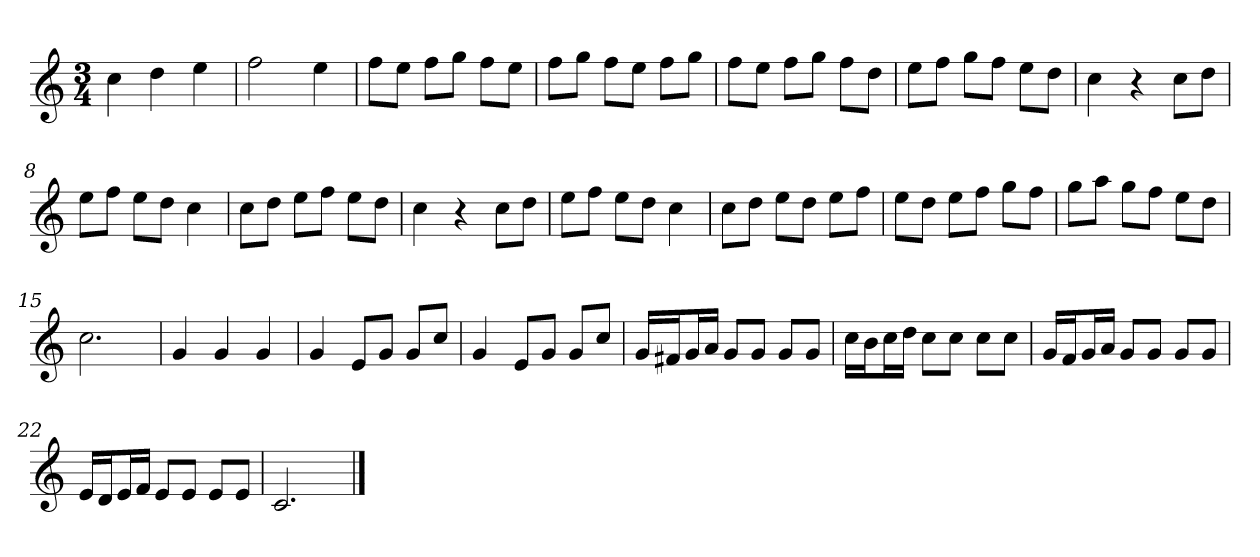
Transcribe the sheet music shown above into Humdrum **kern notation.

**kern
*part1
*staff1
*clefG2
*k[]
*C:
*M3/4
*MM120
=1
4cc
4dd
4ee
=2
2ff
4ee
=3
8ff\L
8ee\J
8ff\L
8gg\J
8ff\L
8ee\J
=4
8ff\L
8gg\J
8ff\L
8ee\J
8ff\L
8gg\J
=5
8ff\L
8ee\J
8ff\L
8gg\J
8ff\L
8dd\J
=6
8ee\L
8ff\J
8gg\L
8ff\J
8ee\L
8dd\J
=7
4cc
4r
8cc\L
8dd\J
=8
8ee\L
8ff\J
8ee\L
8dd\J
4cc
=9
8cc\L
8dd\J
8ee\L
8ff\J
8ee\L
8dd\J
=10
4cc
4r
8cc\L
8dd\J
=11
8ee\L
8ff\J
8ee\L
8dd\J
4cc
=12
8cc\L
8dd\J
8ee\L
8dd\J
8ee\L
8ff\J
=13
8ee\L
8dd\J
8ee\L
8ff\J
8gg\L
8ff\J
=14
8gg\L
8aa\J
8gg\L
8ff\J
8ee\L
8dd\J
=15
2.cc
=16
4g
4g
4g
=17
4g
8e/L
8g/J
8g/L
8cc/J
=18
4g
8e/L
8g/J
8g/L
8cc/J
=19
16g/LL
16f#X/J
16g/L
16a/JJ
8g/L
8g/J
8g/L
8g/J
=20
16cc\LL
16b\J
16cc\L
16dd\JJ
8cc\L
8cc\J
8cc\L
8cc\J
=21
16g/LL
16f/J
16g/L
16a/JJ
8g/L
8g/J
8g/L
8g/J
=22
16e/LL
16d/J
16e/L
16f/JJ
8e/L
8e/J
8e/L
8e/J
=23
2.c
==
*-
